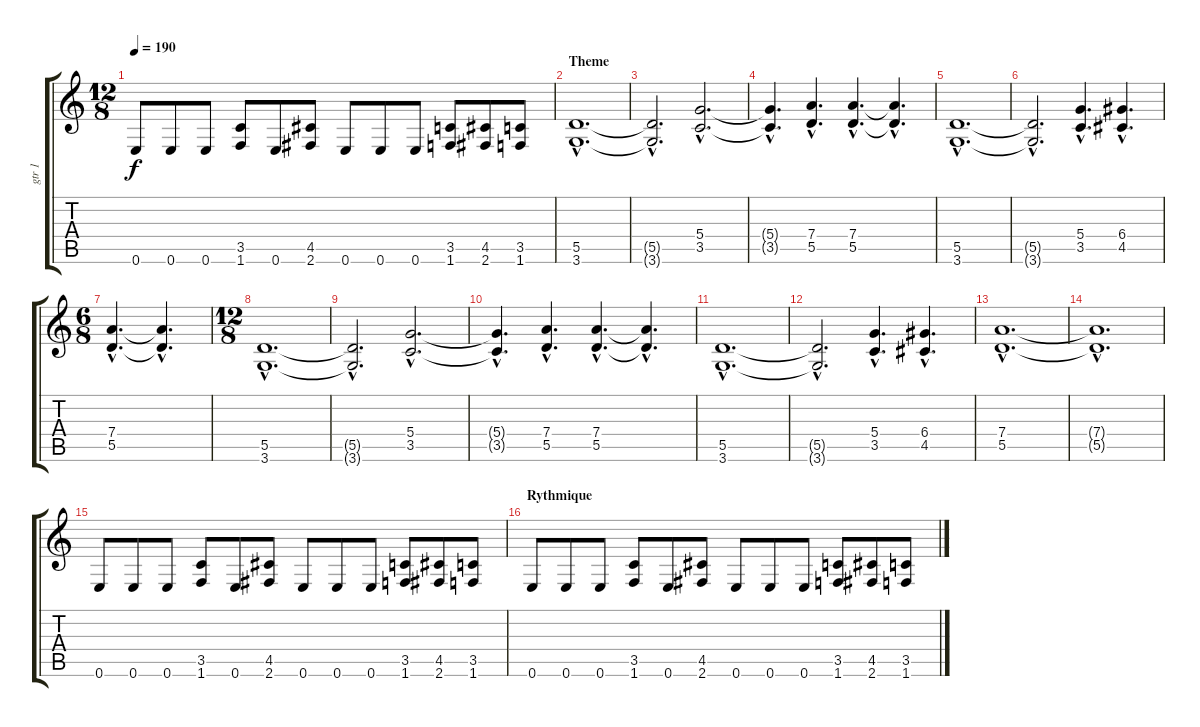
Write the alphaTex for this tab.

\track ("gtr 1" "gtr 1") {instrument distortionguitar}
\staff {score tabs}
\tuning (E4 B3 G3 D3 A2 E2) {hide}
\ts (12 8)
\tempo 190
\clef g2
\ks c
0.6.8{dy f} 0.6.8 0.6.8 (3.5 1.6).8 0.6.8 (4.5 2.6).8 0.6.8 0.6.8 0.6.8 (3.5 1.6).8 (4.5 2.6).8 (3.5 1.6).8 |
\section ("" "Theme")
(5.5{hac} 3.6{hac}).1{d} |
(5.5{hac t} 3.6{hac t}).2{d} (5.4{hac} 3.5{hac}).2{d} |
(5.4{hac t} 3.5{hac t}).4{d} (7.4{hac} 5.5{hac}).4{d} (7.4{hac} 5.5{hac}).4{d} (7.4{hac t} 5.5{hac t}).4{d} |
(5.5{hac} 3.6{hac}).1{d} |
(5.5{hac t} 3.6{hac t}).2{d} (5.4{hac} 3.5{hac}).4{d} (6.4{hac} 4.5{hac}).4{d} |
\ts (6 8)
(7.4{hac} 5.5{hac}).4{d} (7.4{hac t} 5.5{hac t}).4{d} |
\ts (12 8)
(5.5{hac} 3.6{hac}).1{d} |
(5.5{hac t} 3.6{hac t}).2{d} (5.4{hac} 3.5{hac}).2{d} |
(5.4{hac t} 3.5{hac t}).4{d} (7.4{hac} 5.5{hac}).4{d} (7.4{hac} 5.5{hac}).4{d} (7.4{hac t} 5.5{hac t}).4{d} |
(5.5{hac} 3.6{hac}).1{d} |
(5.5{hac t} 3.6{hac t}).2{d} (5.4{hac} 3.5{hac}).4{d} (6.4{hac} 4.5{hac}).4{d} |
(7.4{hac} 5.5{hac}).1{d} |
(7.4{hac t} 5.5{hac t}).1{d} |
0.6.8 0.6.8 0.6.8 (3.5 1.6).8 0.6.8 (4.5 2.6).8 0.6.8 0.6.8 0.6.8 (3.5 1.6).8 (4.5 2.6).8 (3.5 1.6).8 |
\section ("" "Rythmique")
0.6.8 0.6.8 0.6.8 (3.5 1.6).8 0.6.8 (4.5 2.6).8 0.6.8 0.6.8 0.6.8 (3.5 1.6).8 (4.5 2.6).8 (3.5 1.6).8
